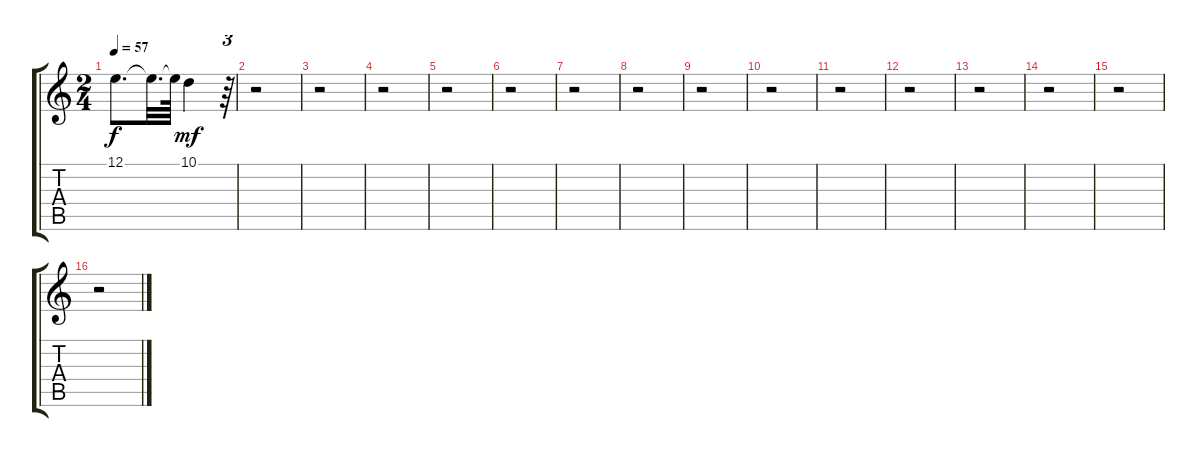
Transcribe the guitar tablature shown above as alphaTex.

\track "" {instrument vibraphone}
\staff {score tabs}
\tuning (E4 B3 G3 D3 A2 E2) {hide}
\ts (2 4)
\tempo 57
\clef g2
\ks c
12.1{t}.8{d dy f} 12.1{t}.32{d} 12.1{t}.64 10.1.4{dy mf} r.64{tu (3 2)} |
r.2 |
r.2 |
r.2 |
r.2 |
r.2 |
r.2 |
r.2 |
r.2 |
r.2 |
r.2 |
r.2 |
r.2 |
r.2 |
r.2 |
r.2
